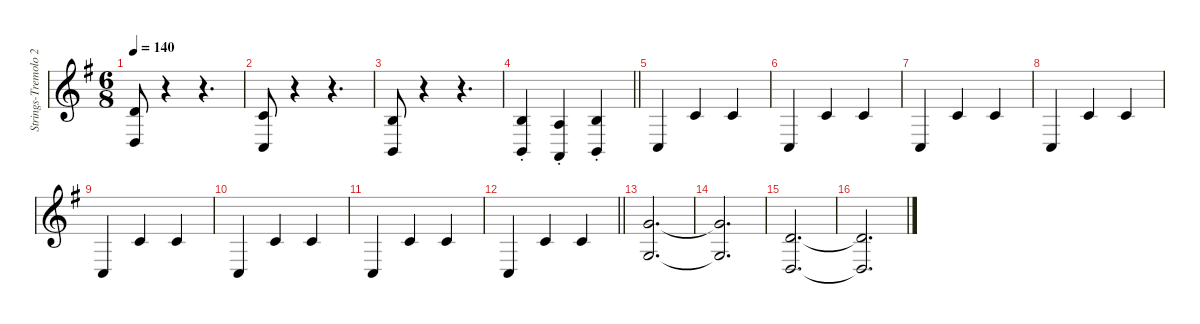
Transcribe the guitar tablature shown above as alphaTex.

\defaultSystemsLayout 8
\hideDynamics
\bracketExtendMode groupsimilarinstruments
\firstSystemTrackNameMode fullname
\otherSystemsTrackNameOrientation horizontal
\track ("Strings-Tremolo 2" "vln.") {defaultSystemsLayout 8 instrument tremolostrings}
\staff {score}
\tuning (E4 B3 G3 D3 A2 E2)
\ts (6 8)
\tempo 140
\clef g2
\ks g
(12.4{acc forcenatural} 10.6{acc forcenatural}).8{dy f beam Up} r.4{beam Up} r.4{d beam Up} |
(10.4{acc forcenatural} 8.6{acc forcenatural}).8{beam Up} r.4{beam Up} r.4{d beam Up} |
(9.4{acc forcenatural} 7.6{acc forcenatural}).8{beam Up} r.4{beam Up} r.4{d beam Up} |
\barLineRight lightlight
(9.4{st acc forcenatural} 7.6{st acc forcenatural}).4{beam Up} (7.4{st acc forcenatural} 5.6{st acc forcenatural}).4{beam Up} (9.4{st acc forcenatural} 7.6{st acc forcenatural}).4{beam Up} |
8.6{acc forcenatural}.4{beam Up} 10.4{acc forcenatural}.4{beam Up} 10.4{acc forcenatural}.4{beam Up} |
8.6{acc forcenatural}.4{beam Up} 10.4{acc forcenatural}.4{beam Up} 10.4{acc forcenatural}.4{beam Up} |
8.6{acc forcenatural}.4{beam Up} 10.4{acc forcenatural}.4{beam Up} 10.4{acc forcenatural}.4{beam Up} |
8.6{acc forcenatural}.4{beam Up} 10.4{acc forcenatural}.4{beam Up} 10.4{acc forcenatural}.4{beam Up} |
8.6{acc forcenatural}.4{beam Up} 10.4{acc forcenatural}.4{beam Up} 10.4{acc forcenatural}.4{beam Up} |
8.6{acc forcenatural}.4{beam Up} 10.4{acc forcenatural}.4{beam Up} 10.4{acc forcenatural}.4{beam Up} |
8.6{acc forcenatural}.4{beam Up} 10.4{acc forcenatural}.4{beam Up} 10.4{acc forcenatural}.4{beam Up} |
\barLineRight lightlight
8.6{acc forcenatural}.4{beam Up} 10.4{acc forcenatural}.4{beam Up} 10.4{acc forcenatural}.4{beam Up} |
(17.4{acc forcenatural} 15.6{acc forcenatural}).2{d beam Up} |
(17.4{t acc forcenatural} 15.6{t acc forcenatural}).2{d beam Up} |
(12.4{acc forcenatural} 10.6{acc forcenatural}).2{d beam Up} |
(12.4{t acc forcenatural} 10.6{t acc forcenatural}).2{d beam Up}
